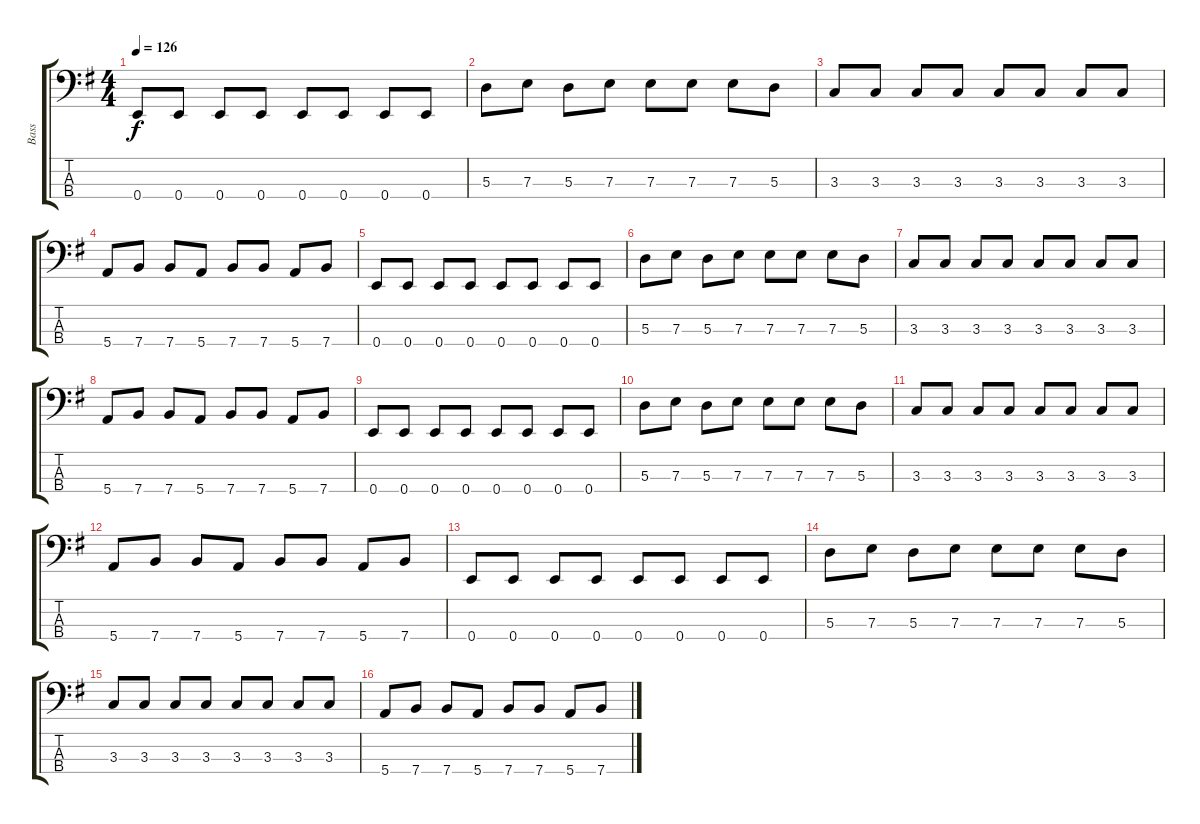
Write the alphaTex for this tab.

\track ("Bass" "Bass") {instrument electricbassfinger}
\staff {score tabs}
\tuning (G2 D2 A1 E1) {hide}
\ts (4 4)
\tempo 126
\clef f4
\ks g
0.4.8{dy f} 0.4.8 0.4.8 0.4.8 0.4.8 0.4.8 0.4.8 0.4.8 |
5.3.8 7.3.8 5.3.8 7.3.8 7.3.8 7.3.8 7.3.8 5.3.8 |
3.3.8 3.3.8 3.3.8 3.3.8 3.3.8 3.3.8 3.3.8 3.3.8 |
5.4.8 7.4.8 7.4.8 5.4.8 7.4.8 7.4.8 5.4.8 7.4.8 |
0.4.8 0.4.8 0.4.8 0.4.8 0.4.8 0.4.8 0.4.8 0.4.8 |
5.3.8 7.3.8 5.3.8 7.3.8 7.3.8 7.3.8 7.3.8 5.3.8 |
3.3.8 3.3.8 3.3.8 3.3.8 3.3.8 3.3.8 3.3.8 3.3.8 |
5.4.8 7.4.8 7.4.8 5.4.8 7.4.8 7.4.8 5.4.8 7.4.8 |
0.4.8 0.4.8 0.4.8 0.4.8 0.4.8 0.4.8 0.4.8 0.4.8 |
5.3.8 7.3.8 5.3.8 7.3.8 7.3.8 7.3.8 7.3.8 5.3.8 |
3.3.8 3.3.8 3.3.8 3.3.8 3.3.8 3.3.8 3.3.8 3.3.8 |
5.4.8 7.4.8 7.4.8 5.4.8 7.4.8 7.4.8 5.4.8 7.4.8 |
0.4.8 0.4.8 0.4.8 0.4.8 0.4.8 0.4.8 0.4.8 0.4.8 |
5.3.8 7.3.8 5.3.8 7.3.8 7.3.8 7.3.8 7.3.8 5.3.8 |
3.3.8 3.3.8 3.3.8 3.3.8 3.3.8 3.3.8 3.3.8 3.3.8 |
5.4.8 7.4.8 7.4.8 5.4.8 7.4.8 7.4.8 5.4.8 7.4.8
